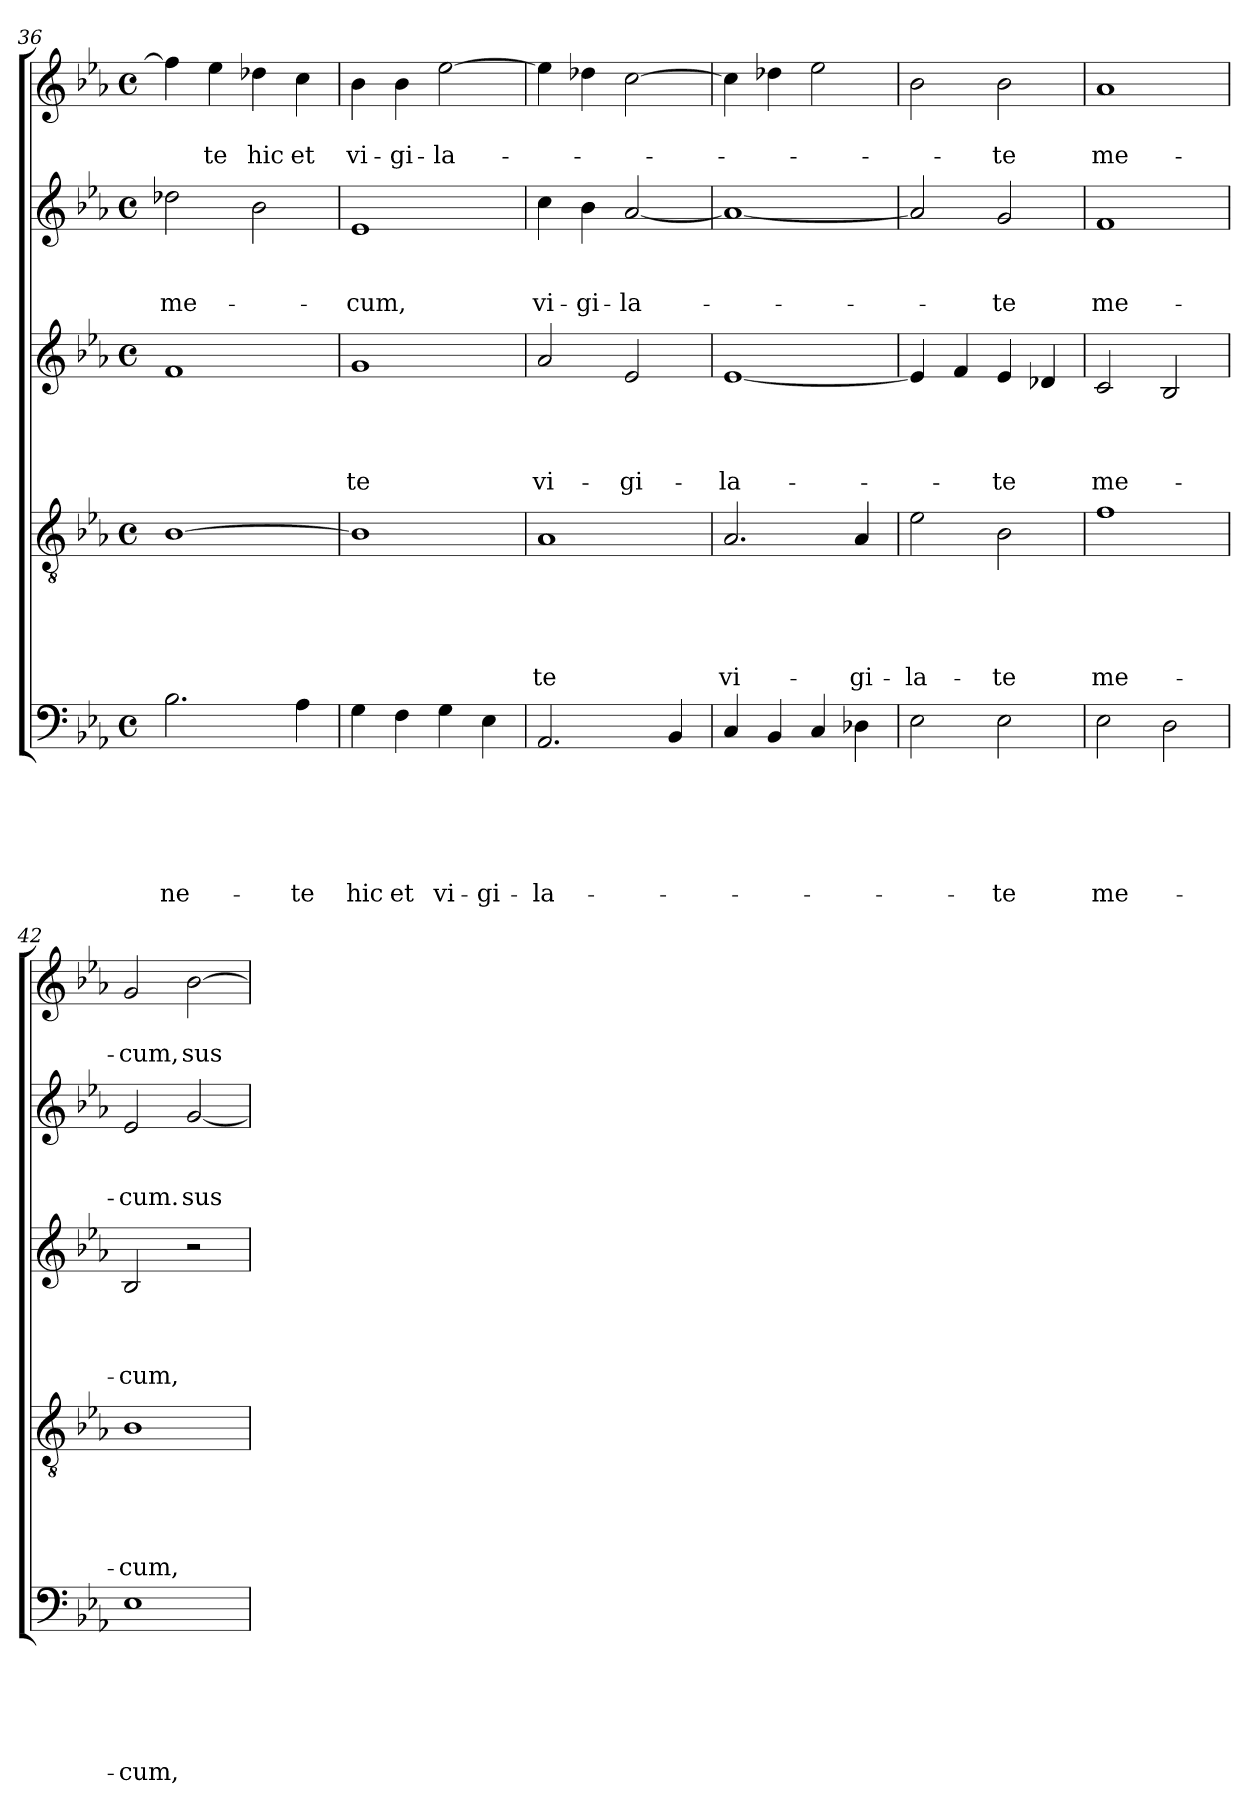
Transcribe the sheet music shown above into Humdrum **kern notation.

**kern	**text	**text	**text	**text	**text	**text	**kern	**text	**text	**text	**text	**text	**kern	**text	**text	**text	**text	**kern	**text	**text	**text	**kern	**text	**text
*part5	*part5	*part5	*part5	*part5	*part5	*part5	*part4	*part4	*part4	*part4	*part4	*part4	*part3	*part3	*part3	*part3	*part3	*part2	*part2	*part2	*part2	*part1	*part1	*part1
*staff5	*staff5	*staff5	*staff5	*staff5	*staff5	*staff5	*staff4	*staff4	*staff4	*staff4	*staff4	*staff4	*staff3	*staff3	*staff3	*staff3	*staff3	*staff2	*staff2	*staff2	*staff2	*staff1	*staff1	*staff1
*clefF4	*	*	*	*	*	*	*clefGv2	*	*	*	*	*	*clefG2	*	*	*	*	*clefG2	*	*	*	*clefG2	*	*
*k[b-e-a-]	*	*	*	*	*	*	*k[b-e-a-]	*	*	*	*	*	*k[b-e-a-]	*	*	*	*	*k[b-e-a-]	*	*	*	*k[b-e-a-]	*	*
*c:	*	*	*	*	*	*	*c:	*	*	*	*	*	*c:	*	*	*	*	*c:	*	*	*	*c:	*	*
*M4/4	*	*	*	*	*	*	*M4/4	*	*	*	*	*	*M4/4	*	*	*	*	*M4/4	*	*	*	*M4/4	*	*
*met(c)	*	*	*	*	*	*	*met(c)	*	*	*	*	*	*met(c)	*	*	*	*	*met(c)	*	*	*	*met(c)	*	*
=36	=36	=36	=36	=36	=36	=36	=36	=36	=36	=36	=36	=36	=36	=36	=36	=36	=36	=36	=36	=36	=36	=36	=36	=36
!	!	!	!	!	!	!LO:LY:b	!	!	!	!	!	!	!	!	!	!	!	!	!	!	!LO:LY:b	!	!	!
2.B-\	.	.	.	.	.	-ne-	[1B-	.	.	.	.	.	1f	.	.	.	.	2dd-X\	.	.	me-	4ff\]	.	.
!	!	!	!	!	!	!	!	!	!	!	!	!	!	!	!	!	!	!	!	!	!	!	!	!LO:LY:b
.	.	.	.	.	.	.	.	.	.	.	.	.	.	.	.	.	.	.	.	.	.	4ee-\	.	-te
!	!	!	!	!	!	!	!	!	!	!	!	!	!	!	!	!	!	!	!	!	!	!	!	!LO:LY:b
.	.	.	.	.	.	.	.	.	.	.	.	.	.	.	.	.	.	2b-\	.	.	.	4dd-X\	.	hic
!	!	!	!	!	!	!LO:LY:b	!	!	!	!	!	!	!	!	!	!	!	!	!	!	!	!	!	!LO:LY:b
4A-\	.	.	.	.	.	-te	.	.	.	.	.	.	.	.	.	.	.	.	.	.	.	4cc\	.	et
=37	=37	=37	=37	=37	=37	=37	=37	=37	=37	=37	=37	=37	=37	=37	=37	=37	=37	=37	=37	=37	=37	=37	=37	=37
!	!	!	!	!	!	!LO:LY:b	!	!	!	!	!	!	!	!	!	!	!LO:LY:b	!	!	!	!LO:LY:b	!	!	!LO:LY:b
4G\	.	.	.	.	.	hic	1B-]	.	.	.	.	.	1g	.	.	.	-te	1e-	.	.	-cum,	4b-\	.	vi-
!	!	!	!	!	!	!LO:LY:b	!	!	!	!	!	!	!	!	!	!	!	!	!	!	!	!	!	!LO:LY:b
4F\	.	.	.	.	.	et	.	.	.	.	.	.	.	.	.	.	.	.	.	.	.	4b-\	.	-gi-
!	!	!	!	!	!	!LO:LY:b	!	!	!	!	!	!	!	!	!	!	!	!	!	!	!	!	!	!LO:LY:b
4G\	.	.	.	.	.	vi-	.	.	.	.	.	.	.	.	.	.	.	.	.	.	.	[2ee-\	.	-la-
!	!	!	!	!	!	!LO:LY:b	!	!	!	!	!	!	!	!	!	!	!	!	!	!	!	!	!	!
4E-\	.	.	.	.	.	-gi-	.	.	.	.	.	.	.	.	.	.	.	.	.	.	.	.	.	.
=38	=38	=38	=38	=38	=38	=38	=38	=38	=38	=38	=38	=38	=38	=38	=38	=38	=38	=38	=38	=38	=38	=38	=38	=38
!	!	!	!	!	!	!LO:LY:b	!	!	!	!	!	!LO:LY:b	!	!	!	!	!LO:LY:b	!	!	!	!LO:LY:b	!	!	!
2.AA-/	.	.	.	.	.	-la-	1A-	.	.	.	.	-te	2a-/	.	.	.	vi-	4cc\	.	.	vi-	4ee-\]	.	.
!	!	!	!	!	!	!	!	!	!	!	!	!	!	!	!	!	!	!	!	!	!LO:LY:b	!	!	!
.	.	.	.	.	.	.	.	.	.	.	.	.	.	.	.	.	.	4b-\	.	.	-gi-	4dd-X\	.	.
!	!	!	!	!	!	!	!	!	!	!	!	!	!	!	!	!	!LO:LY:b	!	!	!	!LO:LY:b	!	!	!
.	.	.	.	.	.	.	.	.	.	.	.	.	2e-/	.	.	.	-gi-	[2a-/	.	.	-la-	[2cc\	.	.
4BB-/	.	.	.	.	.	.	.	.	.	.	.	.	.	.	.	.	.	.	.	.	.	.	.	.
=39	=39	=39	=39	=39	=39	=39	=39	=39	=39	=39	=39	=39	=39	=39	=39	=39	=39	=39	=39	=39	=39	=39	=39	=39
!	!	!	!	!	!	!	!	!	!	!	!	!LO:LY:b	!	!	!	!	!LO:LY:b	!	!	!	!	!	!	!
4C/	.	.	.	.	.	.	2.A-/	.	.	.	.	vi-	[1e-	.	.	.	-la-	1a-_	.	.	.	4cc\]	.	.
4BB-/	.	.	.	.	.	.	.	.	.	.	.	.	.	.	.	.	.	.	.	.	.	4dd-X\	.	.
4C/	.	.	.	.	.	.	.	.	.	.	.	.	.	.	.	.	.	.	.	.	.	2ee-\	.	.
!	!	!	!	!	!	!	!	!	!	!	!	!LO:LY:b	!	!	!	!	!	!	!	!	!	!	!	!
4D-X\	.	.	.	.	.	.	4A-/	.	.	.	.	-gi-	.	.	.	.	.	.	.	.	.	.	.	.
=40	=40	=40	=40	=40	=40	=40	=40	=40	=40	=40	=40	=40	=40	=40	=40	=40	=40	=40	=40	=40	=40	=40	=40	=40
!	!	!	!	!	!	!	!	!	!	!	!	!LO:LY:b	!	!	!	!	!	!	!	!	!	!	!	!
2E-\	.	.	.	.	.	.	2e-\	.	.	.	.	-la-	4e-/]	.	.	.	.	2a-/]	.	.	.	2b-\	.	.
.	.	.	.	.	.	.	.	.	.	.	.	.	4f/	.	.	.	.	.	.	.	.	.	.	.
!	!	!	!	!	!	!LO:LY:b	!	!	!	!	!	!LO:LY:b	!	!	!	!	!LO:LY:b	!	!	!	!LO:LY:b	!	!	!LO:LY:b
2E-\	.	.	.	.	.	-te	2B-\	.	.	.	.	-te	4e-/	.	.	.	-te	2g/	.	.	-te	2b-\	.	-te
.	.	.	.	.	.	.	.	.	.	.	.	.	4d-X/	.	.	.	.	.	.	.	.	.	.	.
=41	=41	=41	=41	=41	=41	=41	=41	=41	=41	=41	=41	=41	=41	=41	=41	=41	=41	=41	=41	=41	=41	=41	=41	=41
!	!	!	!	!	!	!LO:LY:b	!	!	!	!	!	!LO:LY:b	!	!	!	!	!LO:LY:b	!	!	!	!LO:LY:b	!	!	!LO:LY:b
2E-\	.	.	.	.	.	me-	1f	.	.	.	.	me-	2c/	.	.	.	me-	1f	.	.	me-	1a-	.	me-
2D\	.	.	.	.	.	.	.	.	.	.	.	.	2B-/	.	.	.	.	.	.	.	.	.	.	.
!!LO:LB:g=z
=42	=42	=42	=42	=42	=42	=42	=42	=42	=42	=42	=42	=42	=42	=42	=42	=42	=42	=42	=42	=42	=42	=42	=42	=42
!	!	!	!	!	!	!LO:LY:b	!	!	!	!	!	!LO:LY:b	!	!	!	!	!LO:LY:b	!	!	!	!LO:LY:b	!	!	!LO:LY:b
1E-	.	.	.	.	.	-cum,	1B-	.	.	.	.	-cum,	2B-/	.	.	.	-cum,	2e-/	.	.	-cum.	2g/	.	-cum,
!	!	!	!	!	!	!	!	!	!	!	!	!	!	!	!	!	!	!	!	!	!LO:LY:b	!	!	!LO:LY:b
.	.	.	.	.	.	.	.	.	.	.	.	.	2r	.	.	.	.	[2g/	.	.	sus-	[2b-\	.	sus-
=	=	=	=	=	=	=	=	=	=	=	=	=	=	=	=	=	=	=	=	=	=	=	=	=
*-	*-	*-	*-	*-	*-	*-	*-	*-	*-	*-	*-	*-	*-	*-	*-	*-	*-	*-	*-	*-	*-	*-	*-	*-
